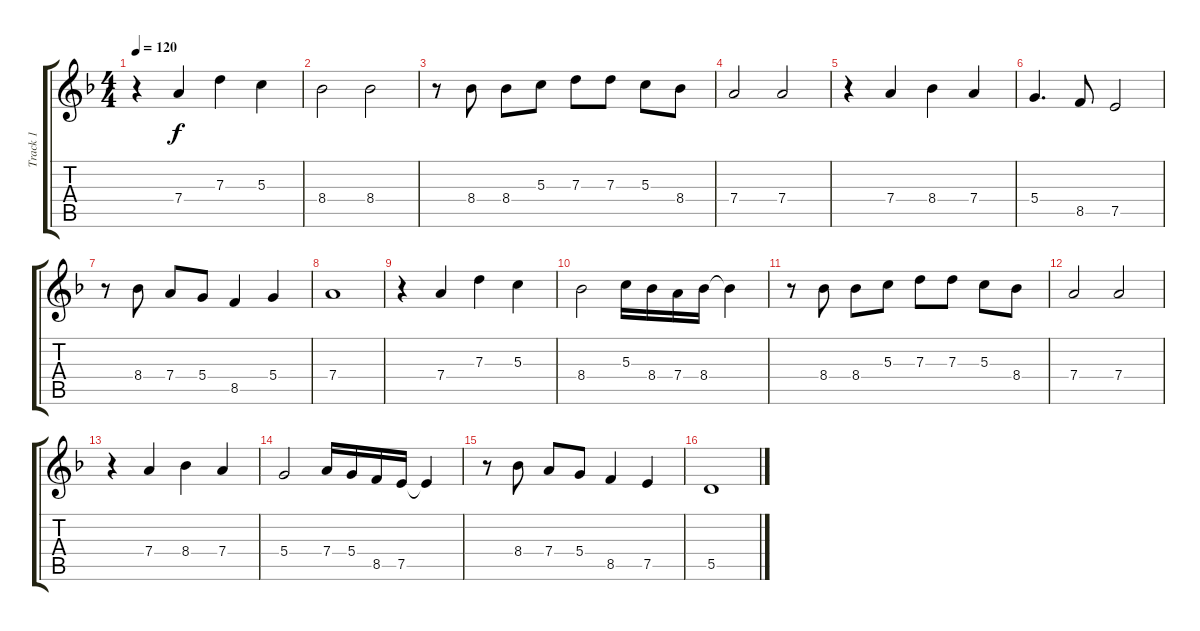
\track ("Track 1" "Track 1") {instrument acousticguitarnylon}
\staff {score tabs}
\tuning (E4 B3 G3 D3 A2 E2) {hide}
\ts (4 4)
\tempo 120
\clef g2
\ks f
r.4{dy f} 7.4.4 7.3.4 5.3.4 |
8.4.2 8.4.2 |
r.8 8.4.8 8.4.8 5.3.8 7.3.8 7.3.8 5.3.8 8.4.8 |
7.4.2 7.4.2 |
r.4 7.4.4 8.4.4 7.4.4 |
5.4.4{d} 8.5.8 7.5.2 |
r.8 8.4.8 7.4.8 5.4.8 8.5.4 5.4.4 |
7.4.1 |
r.4 7.4.4 7.3.4 5.3.4 |
8.4.2 5.3.16 8.4.16 7.4.16 8.4.16 8.4{t}.4 |
r.8 8.4.8 8.4.8 5.3.8 7.3.8 7.3.8 5.3.8 8.4.8 |
7.4.2 7.4.2 |
r.4 7.4.4 8.4.4 7.4.4 |
5.4.2 7.4.16 5.4.16 8.5.16 7.5.16 7.5{t}.4 |
r.8 8.4.8 7.4.8 5.4.8 8.5.4 7.5.4 |
5.5.1
